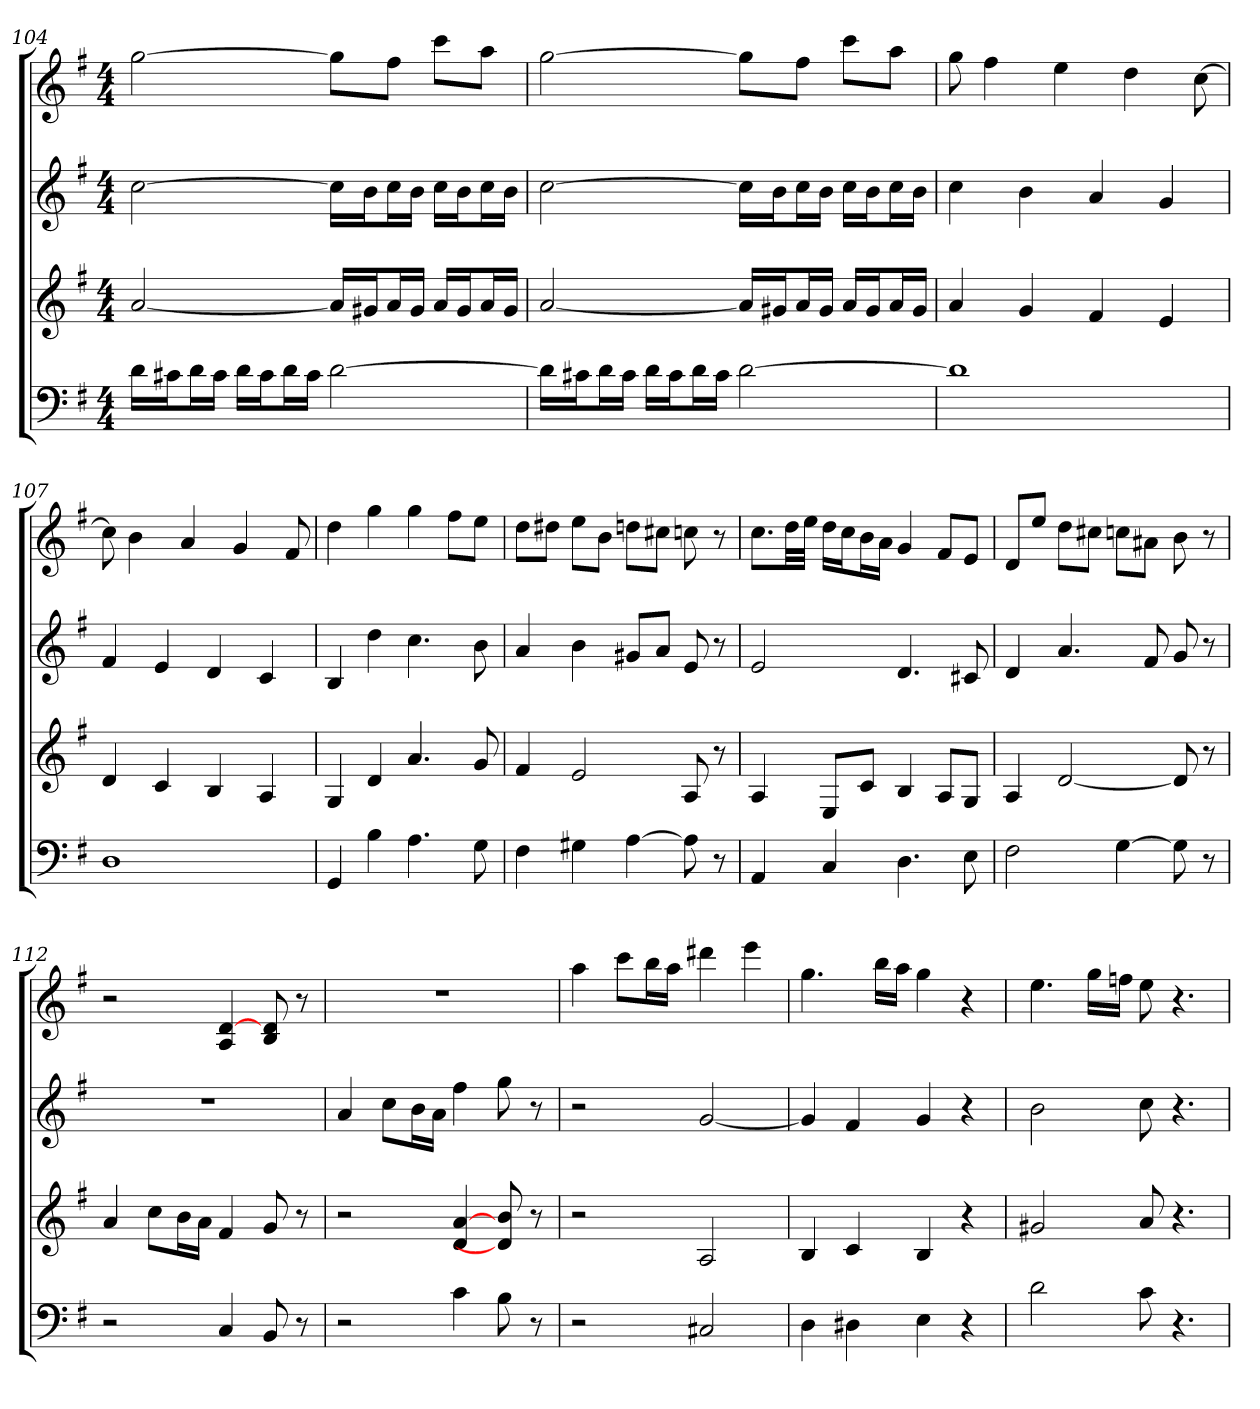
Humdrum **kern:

**kern	**kern	**kern	**kern
*part4	*part3	*part2	*part1
*staff4	*staff3	*staff2	*staff1
*k[f#]	*k[f#]	*k[f#]	*k[f#]
*G:	*G:	*G:	*G:
*M4/4	*M4/4	*M4/4	*M4/4
=104	=104	=104	=104
16dLL	[2a	[2cc	[2gg
16c#XJ	.	.	.
16dL	.	.	.
16c#JJ	.	.	.
16dLL	.	.	.
16c#J	.	.	.
16dL	.	.	.
16c#JJ	.	.	.
[2d	16aLL]	16ccLL]	8ggL]
.	16g#XJ	16bJ	.
.	16aL	16ccL	8ff#J
.	16g#JJ	16bJJ	.
.	16aLL	16ccLL	8cccL
.	16g#J	16bJ	.
.	16aL	16ccL	8aaJ
.	16g#JJ	16bJJ	.
=105	=105	=105	=105
16dLL]	[2a	[2cc	[2gg
16c#XJ	.	.	.
16dL	.	.	.
16c#JJ	.	.	.
16dLL	.	.	.
16c#J	.	.	.
16dL	.	.	.
16c#JJ	.	.	.
[2d	16aLL]	16ccLL]	8ggL]
.	16g#XJ	16bJ	.
.	16aL	16ccL	8ff#J
.	16g#JJ	16bJJ	.
.	16aLL	16ccLL	8cccL
.	16g#J	16bJ	.
.	16aL	16ccL	8aaJ
.	16g#JJ	16bJJ	.
=106	=106	=106	=106
1d]	4a	4cc	8gg
.	.	.	4ff#
.	4g	4b	.
.	.	.	4ee
.	4f#	4a	.
.	.	.	4dd
.	4e	4g	.
.	.	.	[8cc
=107	=107	=107	=107
1D	4d	4f#	8cc]
.	.	.	4b
.	4c	4e	.
.	.	.	4a
.	4B	4d	.
.	.	.	4g
.	4A	4c	.
.	.	.	8f#
=108	=108	=108	=108
4GG	4G	4B	4dd
4B	4d	4dd	4gg
4.A	4.a	4.cc	4gg
.	.	.	8ff#L
8G	8g	8b	8eeJ
=109	=109	=109	=109
4F#	4f#	4a	8ddL
.	.	.	8dd#XJ
4G#X	2e	4b	8eeL
.	.	.	8bJ
[4A	.	8g#XL	8ddnL
.	.	8aJ	8cc#XJ
8A]	8A	8e	8ccn
8r	8r	8r	8r
=110	=110	=110	=110
4AA	4A	2e	8.ccL
.	.	.	32ddLL
.	.	.	32eeJJJ
4C	8EL	.	16ddLL
.	.	.	16ccJ
.	8cJ	.	16bL
.	.	.	16aJJ
4.D	4B	4.d	4g
.	8AL	.	8f#L
8E	8GJ	8c#X	8eJ
=111	=111	=111	=111
2F#	4A	4d	8dL
.	.	.	8eeJ
.	[2d	4.a	8ddL
.	.	.	8cc#XJ
[4G	.	.	8ccnL
.	.	8f#	8a#XJ
8G]	8d]	8g	8b
8r	8r	8r	8r
=112	=112	=112	=112
2r	4a	1r	2r
.	8ccL	.	.
.	16bL	.	.
.	16aJJ	.	.
4C	4f#	.	4A [4d
8BB	8g	.	8B 8d
8r	8r	.	8r
=113	=113	=113	=113
2r	2r	4a	1r
.	.	8ccL	.
.	.	16bL	.
.	.	16aJJ	.
4c	4d [4a	4ff#	.
8B	8d] 8b	8gg	.
8r	8r	8r	.
=114	=114	=114	=114
2r	2r	2r	4aa
.	.	.	8cccL
.	.	.	16bbL
.	.	.	16aaJJ
2C#X	2A	[2g	4ddd#X
.	.	.	4eee
=115	=115	=115	=115
4D	4B	4g]	4.gg
4D#X	4c	4f#	.
.	.	.	16bbLL
.	.	.	16aaJJ
4E	4B	4g	4gg
4r	4r	4r	4r
=116	=116	=116	=116
2d	2g#X	2b	4.ee
.	.	.	16ggLL
.	.	.	16ffnJJ
8c	8a	8cc	8ee
4.r	4.r	4.r	4.r
=	=	=	=
*-	*-	*-	*-
